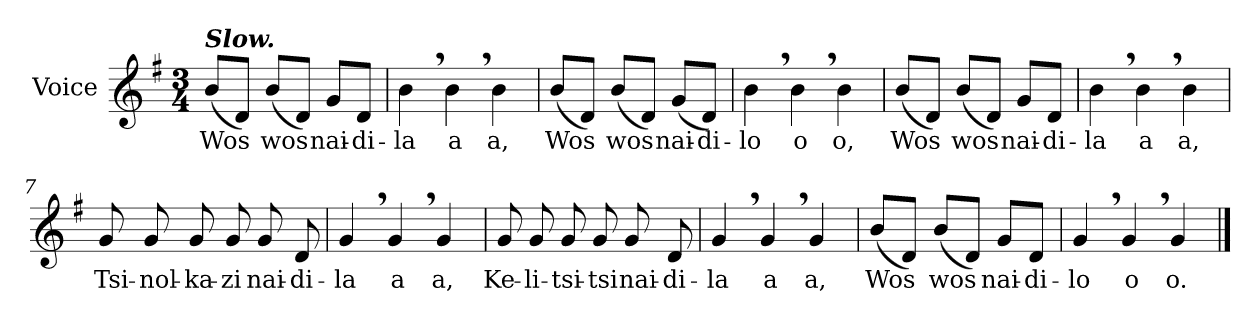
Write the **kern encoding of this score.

**kern	**text
*part1	*part1
*staff1	*staff1
*I"Voice	*
*clefG2	*
*k[f#]	*
*G:	*
*M3/4	*
=1	=1
!LO:TX:a:Bi:t=Slow.	!
!	!LO:LY:b
(<8b/L	Wos
8d/J)	.
!	!LO:LY:b
(<8b/L	wos
8d/J)	.
!	!LO:LY:b
8g/L	nai-
!	!LO:LY:b
8d/J	-di-
=2	=2
!	!LO:LY:b
4b,>\	-la
!	!LO:LY:b
4b,>\	a
!	!LO:LY:b
4b\	a,
=3	=3
!	!LO:LY:b
(<8b/L	Wos
8d/J)	.
!	!LO:LY:b
(<8b/L	wos
8d/J)	.
!	!LO:LY:b
(<8g/L	nai-
!	!LO:LY:b
8d/J)	-di-
=4	=4
!	!LO:LY:b
4b,>\	-lo
!	!LO:LY:b
4b,>\	o
!	!LO:LY:b
4b\	o,
!!LO:LB:g=z
=5	=5
!	!LO:LY:b
(<8b/L	Wos
8d/J)	.
!	!LO:LY:b
(<8b/L	wos
8d/J)	.
!	!LO:LY:b
8g/L	nai-
!	!LO:LY:b
8d/J	-di-
=6	=6
!	!LO:LY:b
4b,>\	-la
!	!LO:LY:b
4b,>\	a
!	!LO:LY:b
4b\	a,
=7	=7
!	!LO:LY:b
8g/	Tsi-
!	!LO:LY:b
8g/	-nol-
!	!LO:LY:b
8g/	-ka-
!	!LO:LY:b
8g/	-zi
!	!LO:LY:b
8g/	nai-
!	!LO:LY:b
8d/	-di-
=8	=8
!	!LO:LY:b
4g,>/	-la
!	!LO:LY:b
4g,>/	a
!	!LO:LY:b
4g/	a,
!!LO:LB:g=z
=9	=9
!	!LO:LY:b
8g/	Ke-
!	!LO:LY:b
8g/	-li-
!	!LO:LY:b
8g/	-tsi-
!	!LO:LY:b
8g/	-tsi
!	!LO:LY:b
8g/	nai-
!	!LO:LY:b
8d/	-di-
=10	=10
!	!LO:LY:b
4g,>/	-la
!	!LO:LY:b
4g,>/	a
!	!LO:LY:b
4g/	a,
=11	=11
!	!LO:LY:b
(<8b/L	Wos
8d/J)	.
!	!LO:LY:b
(<8b/L	wos
8d/J)	.
!	!LO:LY:b
8g/L	nai-
!	!LO:LY:b
8d/J	-di-
=12	=12
!	!LO:LY:b
4g,>/	-lo
!	!LO:LY:b
4g,>/	o
!	!LO:LY:b
4g/	o.
==	==
*-	*-
